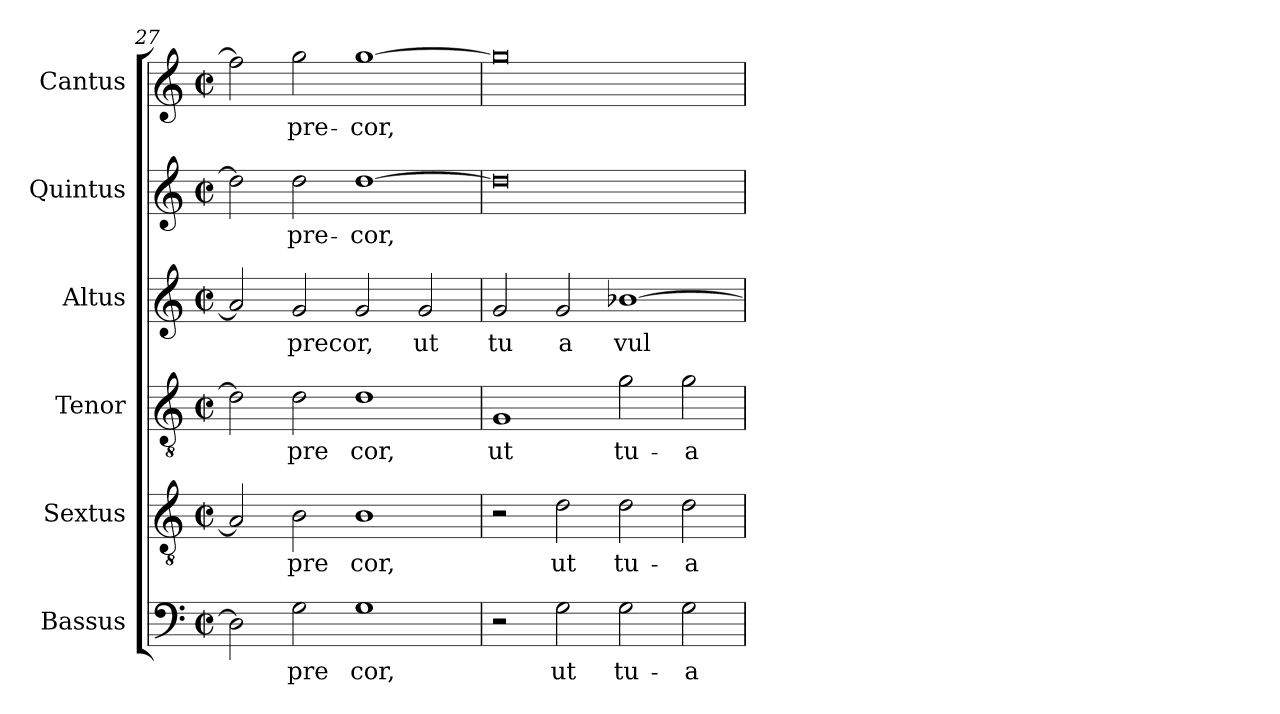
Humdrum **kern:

**kern	**text	**kern	**text	**kern	**text	**kern	**text	**kern	**text	**kern	**text
*part6	*part6	*part5	*part5	*part4	*part4	*part3	*part3	*part2	*part2	*part1	*part1
*staff6	*staff6	*staff5	*staff5	*staff4	*staff4	*staff3	*staff3	*staff2	*staff2	*staff1	*staff1
*I"Bassus	*	*I"Sextus	*	*I"Tenor	*	*I"Altus	*	*I"Quintus	*	*I"Cantus	*
*clefF4	*	*clefGv2	*	*clefGv2	*	*clefG2	*	*clefG2	*	*clefG2	*
*M2/2	*	*M2/2	*	*M2/2	*	*M2/2	*	*M2/2	*	*M2/2	*
*met(c|)	*	*met(c|)	*	*met(c|)	*	*met(c|)	*	*met(c|)	*	*met(c|)	*
=27	=27	=27	=27	=27	=27	=27	=27	=27	=27	=27	=27
2D\]	.	2A/]	.	2d\]	.	2a/]	.	2dd\]	.	2ff#\]	.
!	!LO:LY:b:cj	!	!LO:LY:b:cj	!	!LO:LY:b:cj	!	!LO:LY:b:cj	!	!LO:LY:b:cj	!	!LO:LY:b:cj
2G\	-pre	2B\	-pre	2d\	-pre	2g/	precor,	2dd\	-pre-	2gg\	-pre-
!	!LO:LY:b:cj	!	!LO:LY:b:cj	!	!LO:LY:b:cj	!	!	!	!LO:LY:b:cj	!	!LO:LY:b:cj
1G	cor,	1B	cor,	1d	cor,	2g/	.	[>1dd	-cor,	[>1gg	-cor,
!	!	!	!	!	!	!	!LO:LY:b:cj	!	!	!	!
.	.	.	.	.	.	2g/	ut	.	.	.	.
=28	=28	=28	=28	=28	=28	=28	=28	=28	=28	=28	=28
!	!	!	!	!	!LO:LY:b:cj	!	!LO:LY:b:cj	!	!	!	!
2r	.	2r	.	1G	ut	2g/	tu	0dd]	.	0gg]	.
!	!LO:LY:b:cj	!	!LO:LY:b:cj	!	!	!	!LO:LY:b:cj	!	!	!	!
2G\	ut	2d\	ut	.	.	2g/	a	.	.	.	.
!	!LO:LY:b:cj	!	!LO:LY:b:cj	!	!LO:LY:b:cj	!	!LO:LY:b:cj	!	!	!	!
2G\	tu-	2d\	tu-	2g\	tu-	[>1b-X	vul	.	.	.	.
!	!LO:LY:b:cj	!	!LO:LY:b:cj	!	!LO:LY:b:cj	!	!	!	!	!	!
2G\	-a	2d\	-a	2g\	-a	.	.	.	.	.	.
=	=	=	=	=	=	=	=	=	=	=	=
*-	*-	*-	*-	*-	*-	*-	*-	*-	*-	*-	*-
